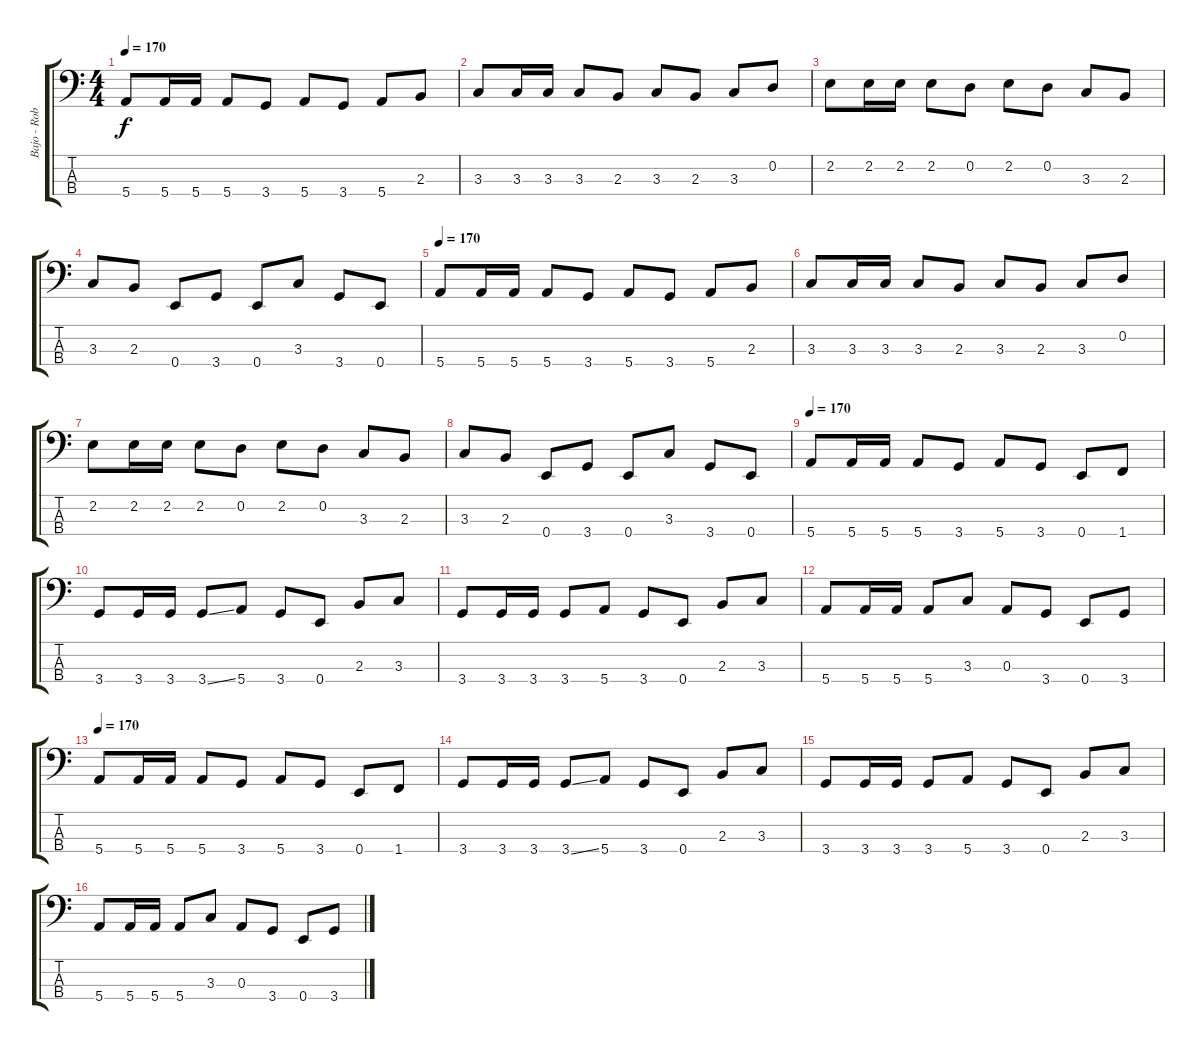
\track ("Bajo - Roberto" "Bajo - Rob") {instrument electricbassfinger}
\staff {score tabs}
\tuning (G2 D2 A1 E1) {hide}
\ts (4 4)
\tempo 170
\clef f4
\ks c
5.4.8{dy f} 5.4.16 5.4.16 5.4.8 3.4.8 5.4.8 3.4.8 5.4.8 2.3.8 |
3.3.8 3.3.16 3.3.16 3.3.8 2.3.8 3.3.8 2.3.8 3.3.8 0.2.8 |
2.2.8 2.2.16 2.2.16 2.2.8 0.2.8 2.2.8 0.2.8 3.3.8 2.3.8 |
3.3.8 2.3.8 0.4.8 3.4.8 0.4.8 3.3.8 3.4.8 0.4.8 |
\tempo 170
5.4.8 5.4.16 5.4.16 5.4.8 3.4.8 5.4.8 3.4.8 5.4.8 2.3.8 |
3.3.8 3.3.16 3.3.16 3.3.8 2.3.8 3.3.8 2.3.8 3.3.8 0.2.8 |
2.2.8 2.2.16 2.2.16 2.2.8 0.2.8 2.2.8 0.2.8 3.3.8 2.3.8 |
3.3.8 2.3.8 0.4.8 3.4.8 0.4.8 3.3.8 3.4.8 0.4.8 |
\tempo 170
5.4.8 5.4.16 5.4.16 5.4.8 3.4.8 5.4.8 3.4.8 0.4.8 1.4.8 |
3.4.8 3.4.16 3.4.16 3.4{ss}.8 5.4.8 3.4.8 0.4.8 2.3.8 3.3.8 |
3.4.8 3.4.16 3.4.16 3.4.8 5.4.8 3.4.8 0.4.8 2.3.8 3.3.8 |
5.4.8 5.4.16 5.4.16 5.4.8 3.3.8 0.3.8 3.4.8 0.4.8 3.4.8 |
\tempo 170
5.4.8 5.4.16 5.4.16 5.4.8 3.4.8 5.4.8 3.4.8 0.4.8 1.4.8 |
3.4.8 3.4.16 3.4.16 3.4{ss}.8 5.4.8 3.4.8 0.4.8 2.3.8 3.3.8 |
3.4.8 3.4.16 3.4.16 3.4.8 5.4.8 3.4.8 0.4.8 2.3.8 3.3.8 |
5.4.8 5.4.16 5.4.16 5.4.8 3.3.8 0.3.8 3.4.8 0.4.8 3.4.8
